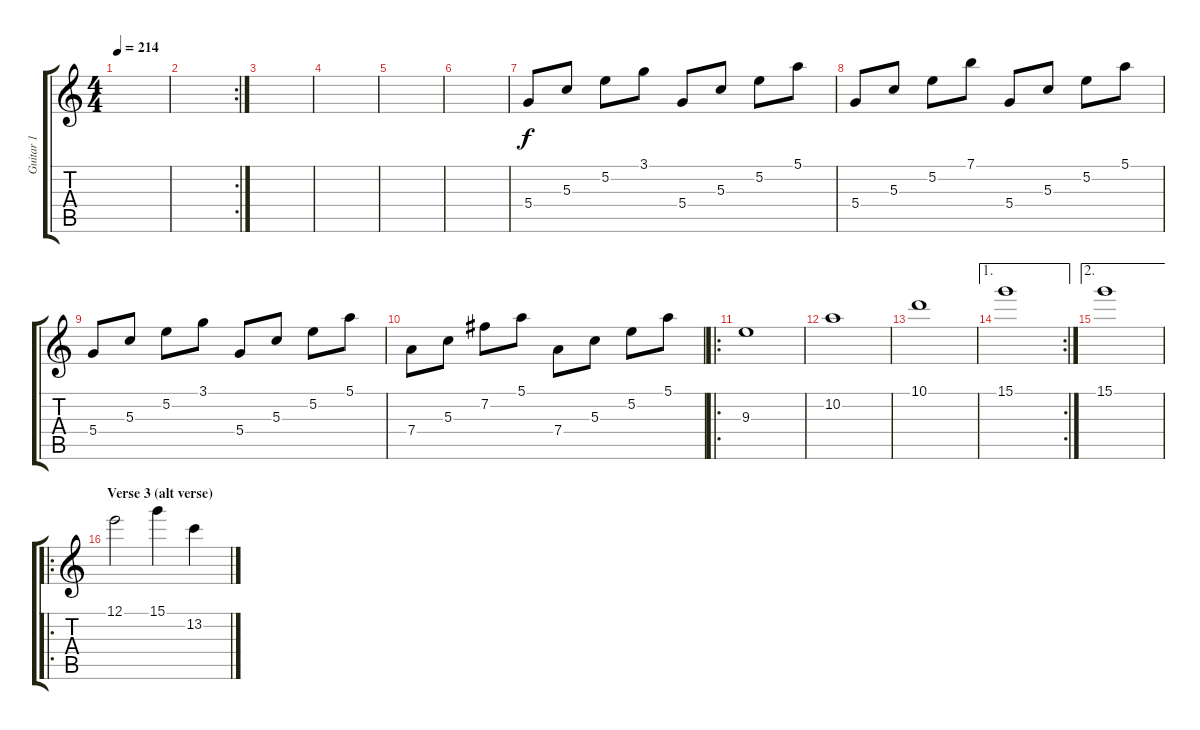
\track ("Guitar 1" "Guitar 1") {instrument distortionguitar}
\staff {score tabs}
\tuning (E4 B3 G3 D3 A2 E2) {hide}
\ts (4 4)
\tempo 214
\clef g2
\ks c
|
\rc 2
|
|
|
|
|
5.4.8{volume 13 balance 6} 5.3.8 5.2.8 3.1.8 5.4.8 5.3.8 5.2.8 5.1.8 |
5.4.8 5.3.8 5.2.8 7.1.8 5.4.8 5.3.8 5.2.8 5.1.8 |
5.4.8 5.3.8 5.2.8 3.1.8 5.4.8 5.3.8 5.2.8 5.1.8 |
7.4.8 5.3.8 7.2.8 5.1.8 7.4.8 5.3.8 5.2.8 5.1.8 |
\ro
9.3.1 |
10.2.1 |
10.1.1 |
\ae 1
\rc 2
15.1.1 |
\ae 2
15.1.1 |
\ro
\section ("" "Verse 3 (alt verse)")
12.1.2 15.1.4 13.2.4
